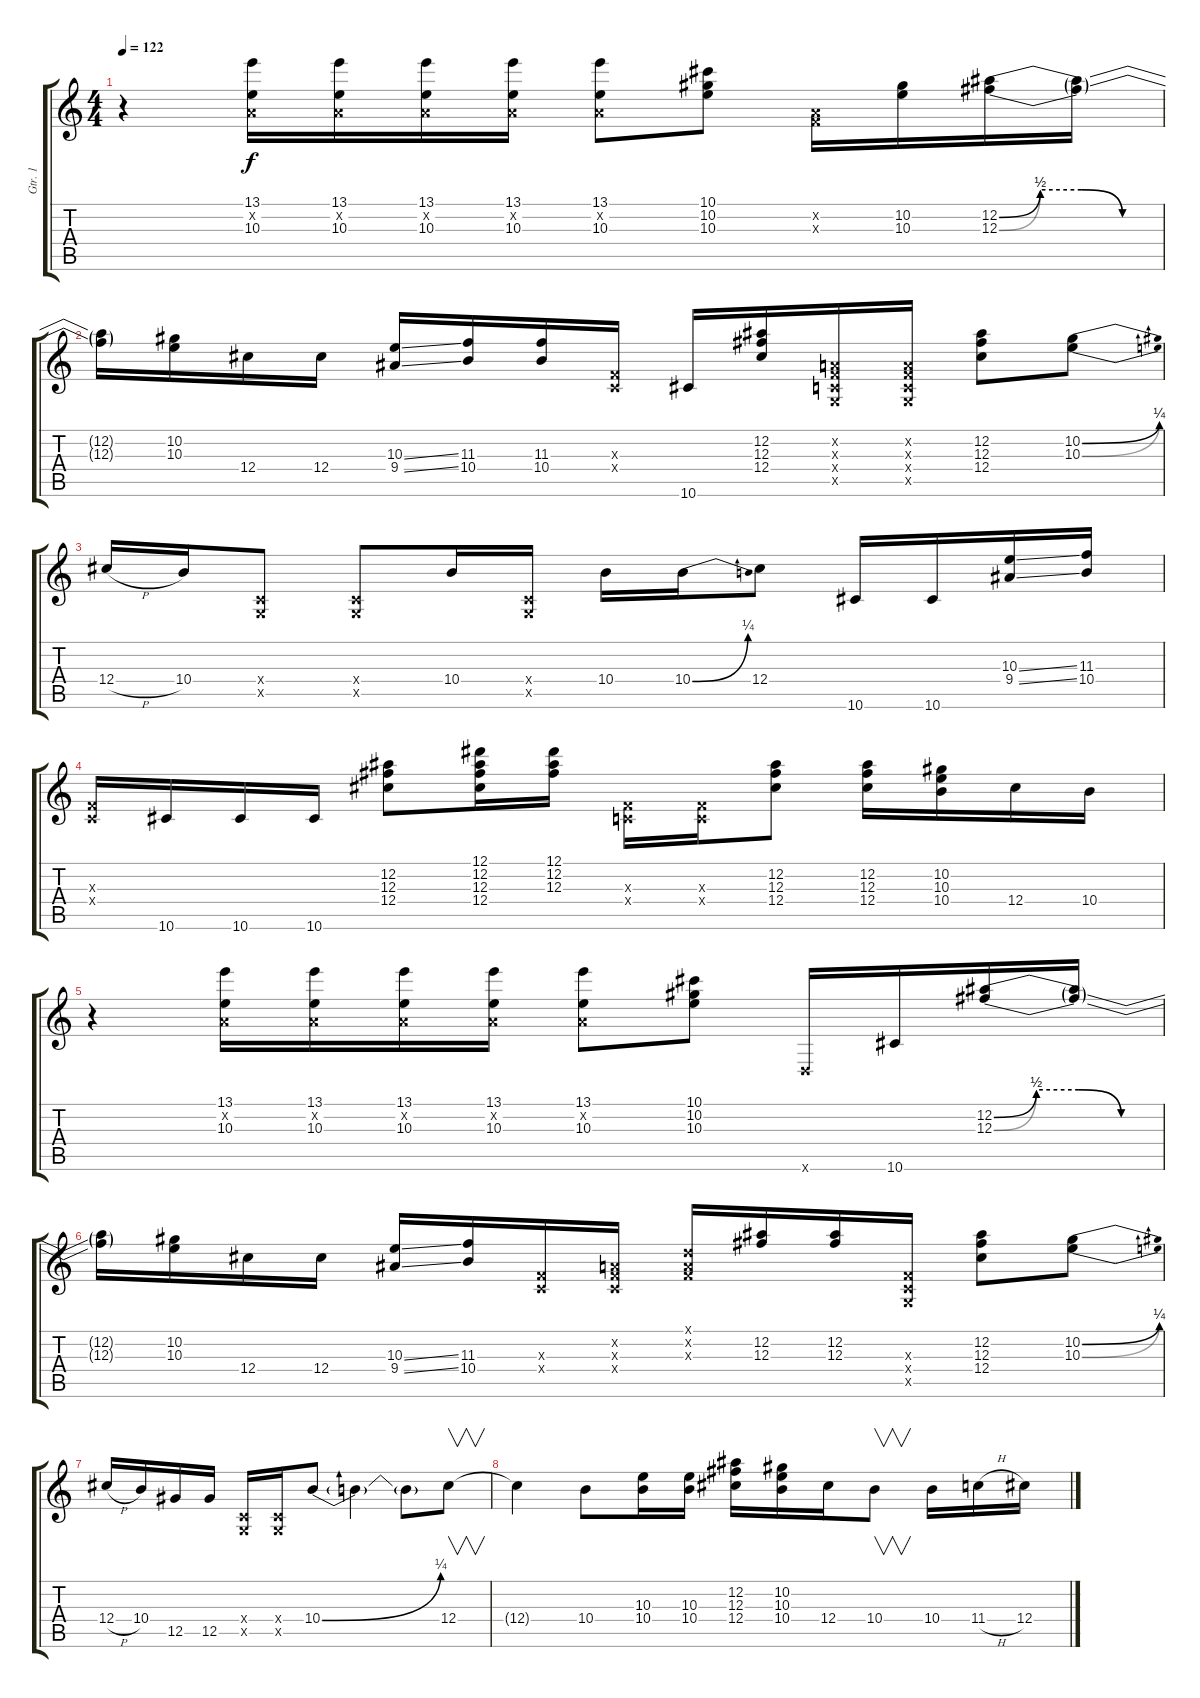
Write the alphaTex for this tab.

\track ("Gtr. 1" "Gtr. 1") {instrument electricguitarclean}
\staff {score tabs}
\tuning (Eb4 Bb3 Gb3 Db3 Ab2 Eb2) {hide}
\ts (4 4)
\tempo 122
\clef g2
\ks c
r.4{dy f} (13.1 -1.2{x} 10.3).16 (13.1 -1.2{x} 10.3).16 (13.1 -1.2{x} 10.3).16 (13.1 -1.2{x} 10.3).16 (13.1 -1.2{x} 10.3).8 (10.1 10.2 10.3).8 (-1.2{x} -1.3{x}).16 (10.2 10.3).16 (12.2{be (custom 0 0 15 2 30 2 45 0 60 0)} 12.3{be (custom 0 0 15 2 30 2 45 0 60 0)}).16 (12.2{t} 12.3{t}).16 |
(12.2{t} 12.3{t}).16 (10.2 10.3).16 12.4.16 12.4.16 (10.3{ss} 9.4{ss}).16 (11.3 10.4).16 (11.3 10.4).16 (-1.3{x} -1.4{x}).16 10.6.16 (12.2 12.3 12.4).16 (-1.2{x} -1.3{x} -1.4{x} -1.5{x}).16 (-1.2{x} -1.3{x} -1.4{x} -1.5{x}).16 (12.2 12.3 12.4).8 (10.2{be (bend 0 0 60 1)} 10.3{be (bend 0 0 60 1)}).8 |
12.4{h}.16 10.4.16 (-1.4{x} -1.5{x}).8 (-1.4{x} -1.5{x}).8 10.4.16 (-1.4{x} -1.5{x}).16 10.4.16 10.4{be (bend 0 0 60 1)}.16 12.4.8 10.6.16 10.6.16 (10.3{ss} 9.4{ss}).16 (11.3 10.4).16 |
(-1.3{x} -1.4{x}).16 10.6.16 10.6.16 10.6.16 (12.2 12.3 12.4).8 (12.1 12.2 12.3 12.4).16 (12.1 12.2 12.3).16 (-1.3{x} -1.4{x}).16 (-1.3{x} -1.4{x}).16 (12.2 12.3 12.4).8 (12.2 12.3 12.4).16 (10.2 10.3 10.4).16 12.4.16 10.4.16 |
r.4 (13.1 -1.2{x} 10.3).16 (13.1 -1.2{x} 10.3).16 (13.1 -1.2{x} 10.3).16 (13.1 -1.2{x} 10.3).16 (13.1 -1.2{x} 10.3).8 (10.1 10.2 10.3).8 -1.6{x}.16 10.6.16 (12.2{be (custom 0 0 15 2 30 2 45 0 60 0)} 12.3{be (custom 0 0 15 2 30 2 45 0 60 0)}).16 (12.2{t} 12.3{t}).16 |
(12.2{t} 12.3{t}).16 (10.2 10.3).16 12.4.16 12.4.16 (10.3{ss} 9.4{ss}).16 (11.3 10.4).16 (-1.3{x} -1.4{x}).16 (-1.2{x} -1.3{x} -1.4{x}).16 (-1.1{x} -1.2{x} -1.3{x}).16 (12.2 12.3).16 (12.2 12.3).16 (-1.3{x} -1.4{x} -1.5{x}).16 (12.2 12.3 12.4).8 (10.2{be (bend 0 0 60 1)} 10.3{be (bend 0 0 60 1)}).8 |
12.4{h}.16 10.4.16 12.5.16 12.5.16 (-1.4{x} -1.5{x}).16 (-1.4{x} -1.5{x}).16 10.4{be (bend 0 0 60 1)}.8 10.4{t}.4 10.4{t}.8 12.4.8{v} |
12.4{t}.4 10.4.8 (10.3 10.4).16 (10.3 10.4).16 (12.2 12.3 12.4).16 (10.2 10.3 10.4).16 12.4.16 10.4.8{v} 10.4.16 11.4{h}.16 12.4.16
